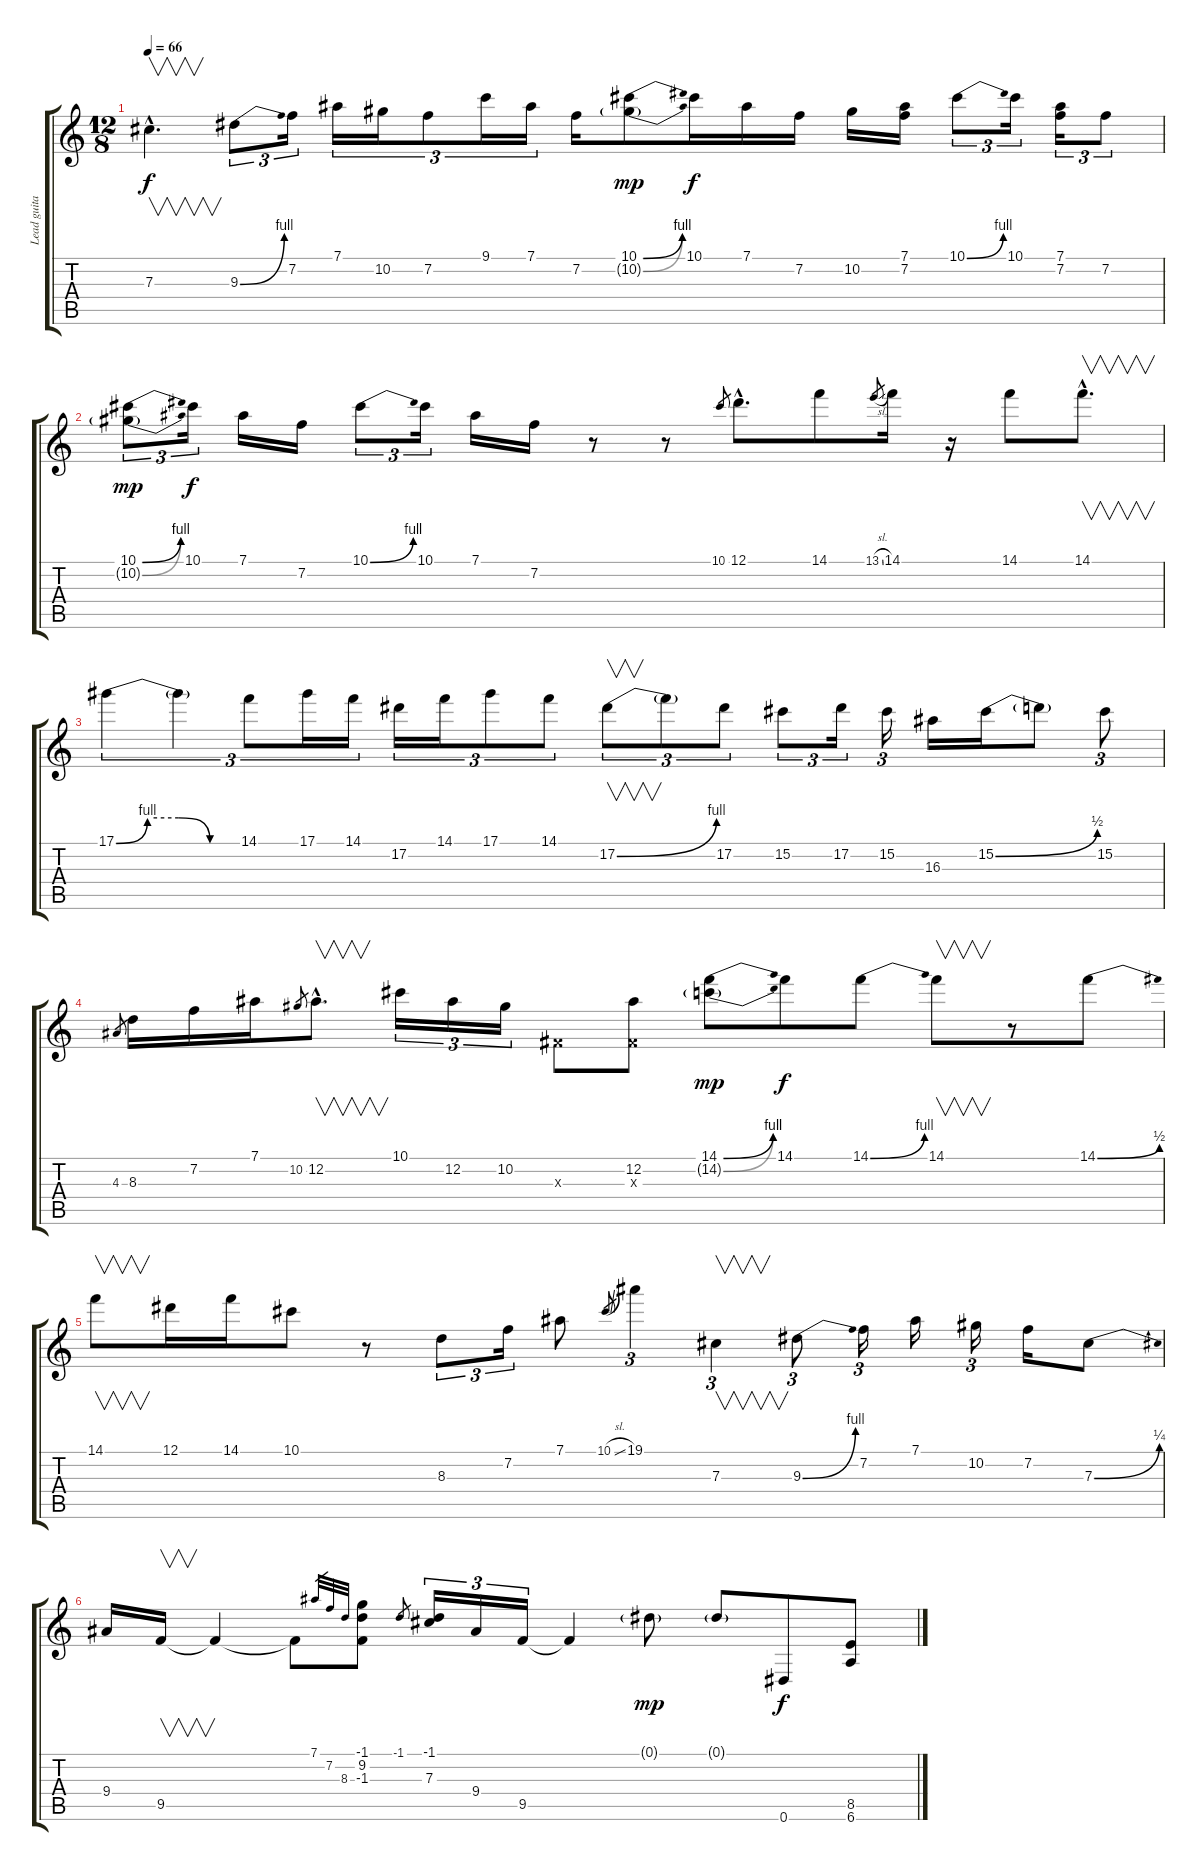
\track ("Lead guitar" "Lead guita") {instrument overdrivenguitar}
\staff {score tabs}
\tuning (Eb4 Bb3 Gb3 Db3 Ab2 Eb2) {hide}
\ts (12 8)
\tempo 66
\clef g2
\ks c
7.3{hac}.4{v d dy f} 9.3{be (bend 0 0 60 4)}.8{tu (3 2)} 7.2.16{tu (3 2)} 7.1.16{tu (3 2)} 10.2.16{tu (3 2)} 7.2.8{tu (3 2)} 9.1.16{tu (3 2)} 7.1.16{tu (3 2)} 7.2.16 (10.1{be (bend 0 0 60 4)} 10.2{be (bend 0 0 60 4) g}).8{dy mp} 10.1.16{dy f} 7.1.16 7.2.16 10.2.16 (7.1 7.2).16 10.1{be (bend 0 0 60 4)}.8{tu (3 2)} 10.1.16{tu (3 2)} (7.1 7.2).16{tu (3 2)} 7.2.8{tu (3 2)} |
(10.1{be (bend 0 0 60 4)} 10.2{be (bend 0 0 60 4) g}).8{tu (3 2) dy mp} 10.1.16{tu (3 2) dy f} 7.1.16 7.2.16 10.1{be (bend 0 0 60 4)}.8{tu (3 2)} 10.1.16{tu (3 2)} 7.1.16 7.2.16 r.8 r.8 10.1.8{gr} 12.1{hac}.8{d} 14.1.8 13.1{sl}.8{gr} 14.1.16 r.16 14.1.8 14.1{hac}.8{v d} |
17.1{be (custom 0 0 15 4 30 4 45 0 60 0)}.4{tu (3 2)} 17.1{t}.4{tu (3 2)} 14.1.8{tu (3 2)} 17.1.16{tu (3 2)} 14.1.16{tu (3 2)} 17.2.16{tu (3 2)} 14.1.16{tu (3 2)} 17.1.8{tu (3 2)} 14.1.8{tu (3 2)} 17.2{be (bend 0 0 60 4)}.8{v tu (3 2)} 17.2{t}.8{tu (3 2)} 17.2.8{tu (3 2)} 15.2.8{tu (3 2)} 17.2.16{tu (3 2)} 15.2.16{tu (3 2)} 16.3.16 15.2{be (bend 0 0 60 2)}.16 15.2{t}.8 15.2.8{tu (3 2)} |
4.3.8{gr} 8.3.16 7.2.16 7.1.16 10.2.8{gr} 12.2{hac}.8{v d} 10.1.16{tu (3 2)} 12.2.16{tu (3 2)} 10.2.16{tu (3 2)} 0.3{x}.8 (12.2 0.3{x}).8 (14.1{be (bend 0 0 60 4)} 14.2{be (bend 0 0 60 4) g}).8{dy mp} 14.1.8{dy f} 14.1{be (bend 0 0 60 4)}.8 14.1.8{v} r.8 14.1{be (bend 0 0 60 2)}.8 |
14.1.8{v} 12.1.16 14.1.16 10.1.8 r.8 8.3.8{tu (3 2)} 7.2.16{tu (3 2)} 7.1.8 10.1{sl}.8{gr} 19.1.4{tu (3 2)} 7.3.4{v tu (3 2)} 9.3{be (bend 0 0 60 4)}.8{tu (3 2)} 7.2.16{tu (3 2)} 7.1.16 10.2.16{tu (3 2)} 7.2.16 7.3{be (bend 0 0 60 1)}.8 |
9.4.16 9.5.16{v} 9.5{t}.4 9.5{t}.8 7.1.32{gr} 7.2.32{gr} 8.3.32{gr} (-1.1 9.2 -1.3).8 -1.1.8{gr} (-1.1 7.3).16{tu (3 2)} 9.4.16{tu (3 2)} 9.5.16{tu (3 2)} 9.5{t}.4 0.1{g}.8{dy mp} 0.1{g}.8 0.6.8{dy f} (8.5 6.6).8
